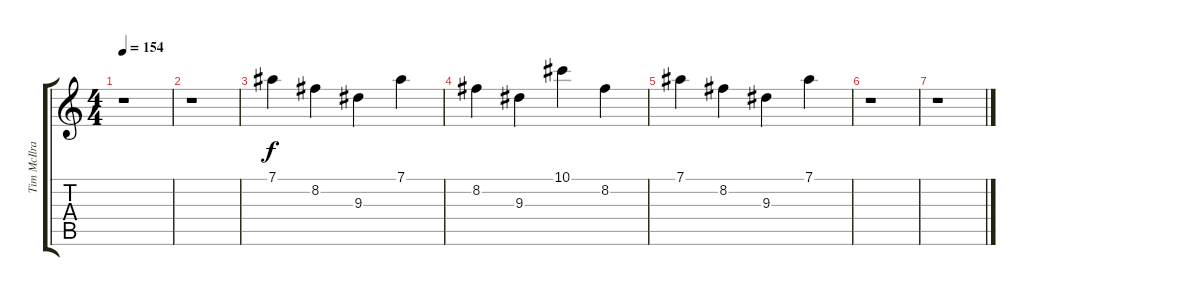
\track ("Tim McIlrath - Guitar Two" "Tim McIlra") {instrument distortionguitar}
\staff {score tabs}
\tuning (Eb4 Bb3 Gb3 Db3 Ab2 Eb2) {hide}
\ts (4 4)
\tempo 154
\clef g2
\ks c
r.1{dy f} |
r.1 |
7.1.4 8.2.4 9.3.4 7.1.4 |
8.2.4 9.3.4 10.1.4 8.2.4 |
7.1.4 8.2.4 9.3.4 7.1.4 |
r.1 |
r.1
